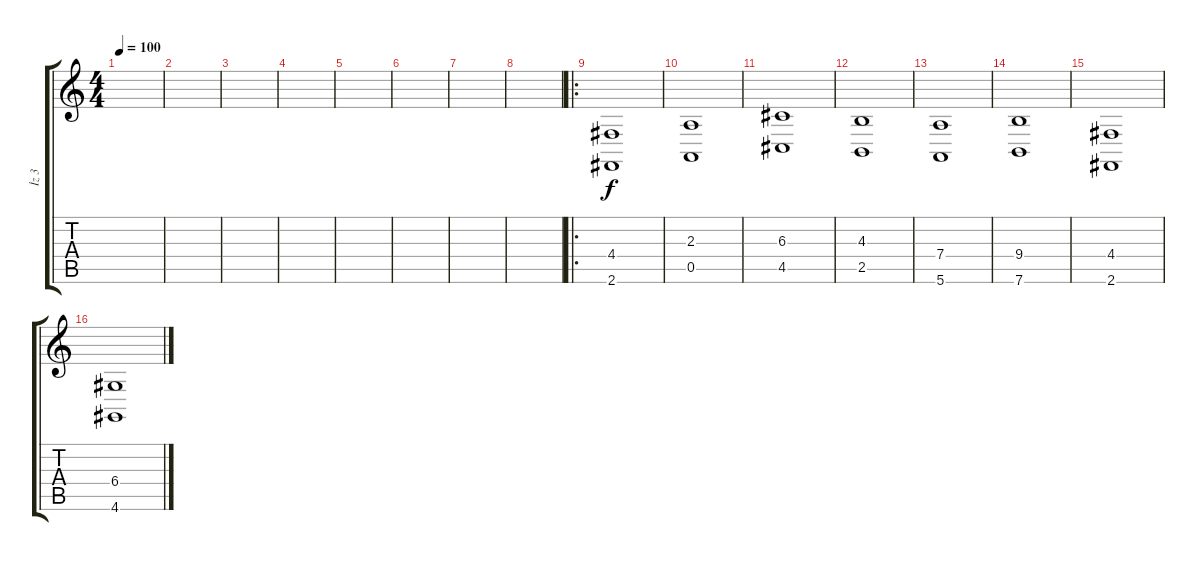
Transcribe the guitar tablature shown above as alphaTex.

\track ("İz 3" "İz 3") {instrument stringensemble1}
\staff {score tabs}
\tuning (E4 B3 G3 D3 A2 E2) {hide}
\ts (4 4)
\tempo 100
\clef g2
\ks c
|
|
|
|
|
|
|
|
\ro
(4.4 2.6).1 |
(2.3 0.5).1 |
(6.3 4.5).1 |
(4.3 2.5).1 |
(7.4 5.6).1 |
(9.4 7.6).1 |
(4.4 2.6).1 |
(6.4 4.6).1
